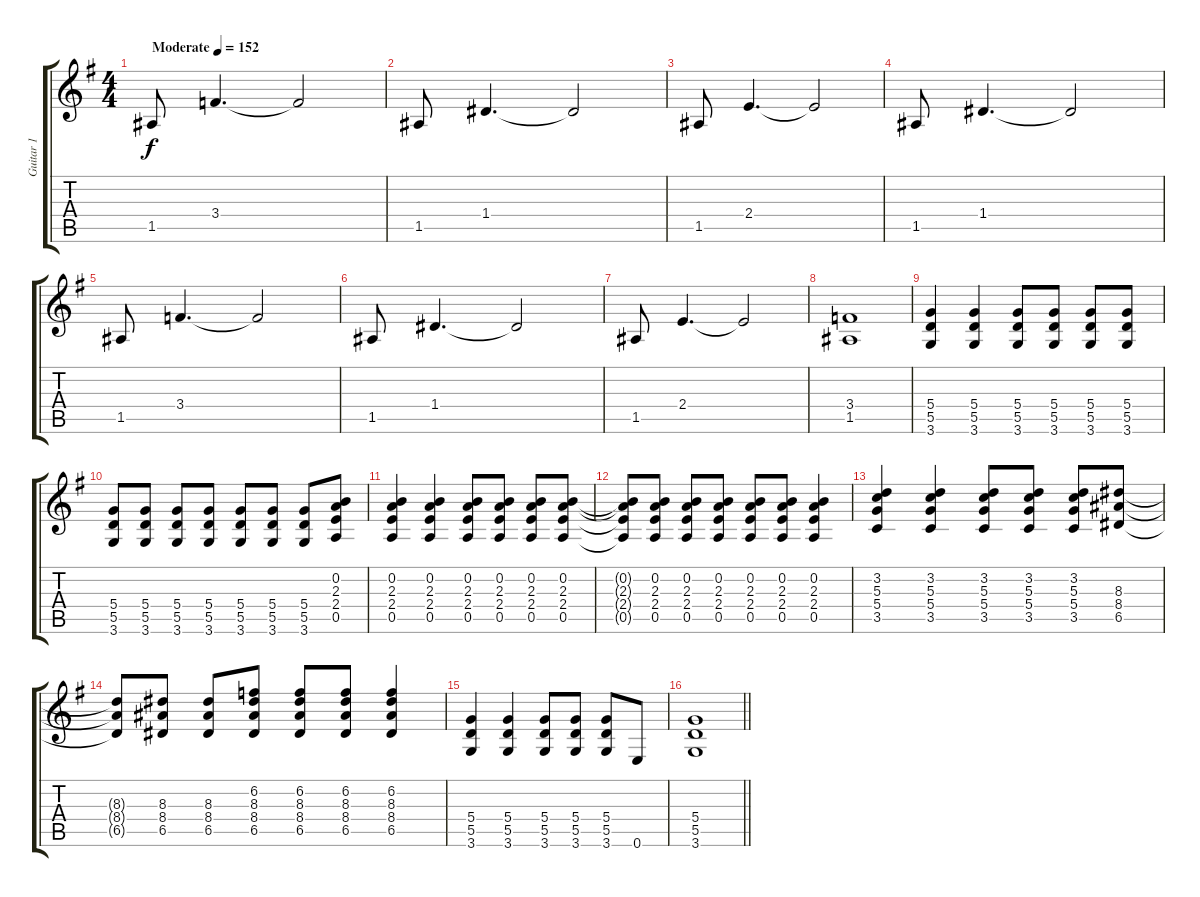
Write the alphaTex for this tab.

\track ("Guitar 1" "Guitar 1") {instrument distortionguitar}
\staff {score tabs}
\tuning (E4 B3 G3 D3 A2 E2) {hide}
\ts (4 4)
\tempo (152 "Moderate")
\clef g2
\ks eminor
1.5.8{dy f instrument distortionguitar} 3.4.4{d} 3.4{t}.2 |
1.5.8 1.4.4{d} 1.4{t}.2 |
1.5.8 2.4.4{d} 2.4{t}.2 |
1.5.8 1.4.4{d} 1.4{t}.2 |
1.5.8 3.4.4{d} 3.4{t}.2 |
1.5.8 1.4.4{d} 1.4{t}.2 |
1.5.8 2.4.4{d} 2.4{t}.2 |
(3.4 1.5).1 |
(5.4 5.5 3.6).4 (5.4 5.5 3.6).4 (5.4 5.5 3.6).8 (5.4 5.5 3.6).8 (5.4 5.5 3.6).8 (5.4 5.5 3.6).8 |
(5.4 5.5 3.6).8 (5.4 5.5 3.6).8 (5.4 5.5 3.6).8 (5.4 5.5 3.6).8 (5.4 5.5 3.6).8 (5.4 5.5 3.6).8 (5.4 5.5 3.6).8 (0.2 2.3 2.4 0.5).8 |
(0.2 2.3 2.4 0.5).4 (0.2 2.3 2.4 0.5).4 (0.2 2.3 2.4 0.5).8 (0.2 2.3 2.4 0.5).8 (0.2 2.3 2.4 0.5).8 (0.2 2.3 2.4 0.5).8 |
(0.2{t} 2.3{t} 2.4{t} 0.5{t}).8 (0.2 2.3 2.4 0.5).8 (0.2 2.3 2.4 0.5).8 (0.2 2.3 2.4 0.5).8 (0.2 2.3 2.4 0.5).8 (0.2 2.3 2.4 0.5).8 (0.2 2.3 2.4 0.5).4 |
(3.2 5.3 5.4 3.5).4 (3.2 5.3 5.4 3.5).4 (3.2 5.3 5.4 3.5).8 (3.2 5.3 5.4 3.5).8 (3.2 5.3 5.4 3.5).8 (8.3 8.4 6.5).8 |
(8.3{t} 8.4{t} 6.5{t}).8 (8.3 8.4 6.5).8 (8.3 8.4 6.5).8 (6.2 8.3 8.4 6.5).8 (6.2 8.3 8.4 6.5).8 (6.2 8.3 8.4 6.5).8 (6.2 8.3 8.4 6.5).4 |
(5.4 5.5 3.6).4 (5.4 5.5 3.6).4 (5.4 5.5 3.6).8 (5.4 5.5 3.6).8 (5.4 5.5 3.6).8 0.6.8 |
\barLineRight lightlight
(5.4 5.5 3.6).1
